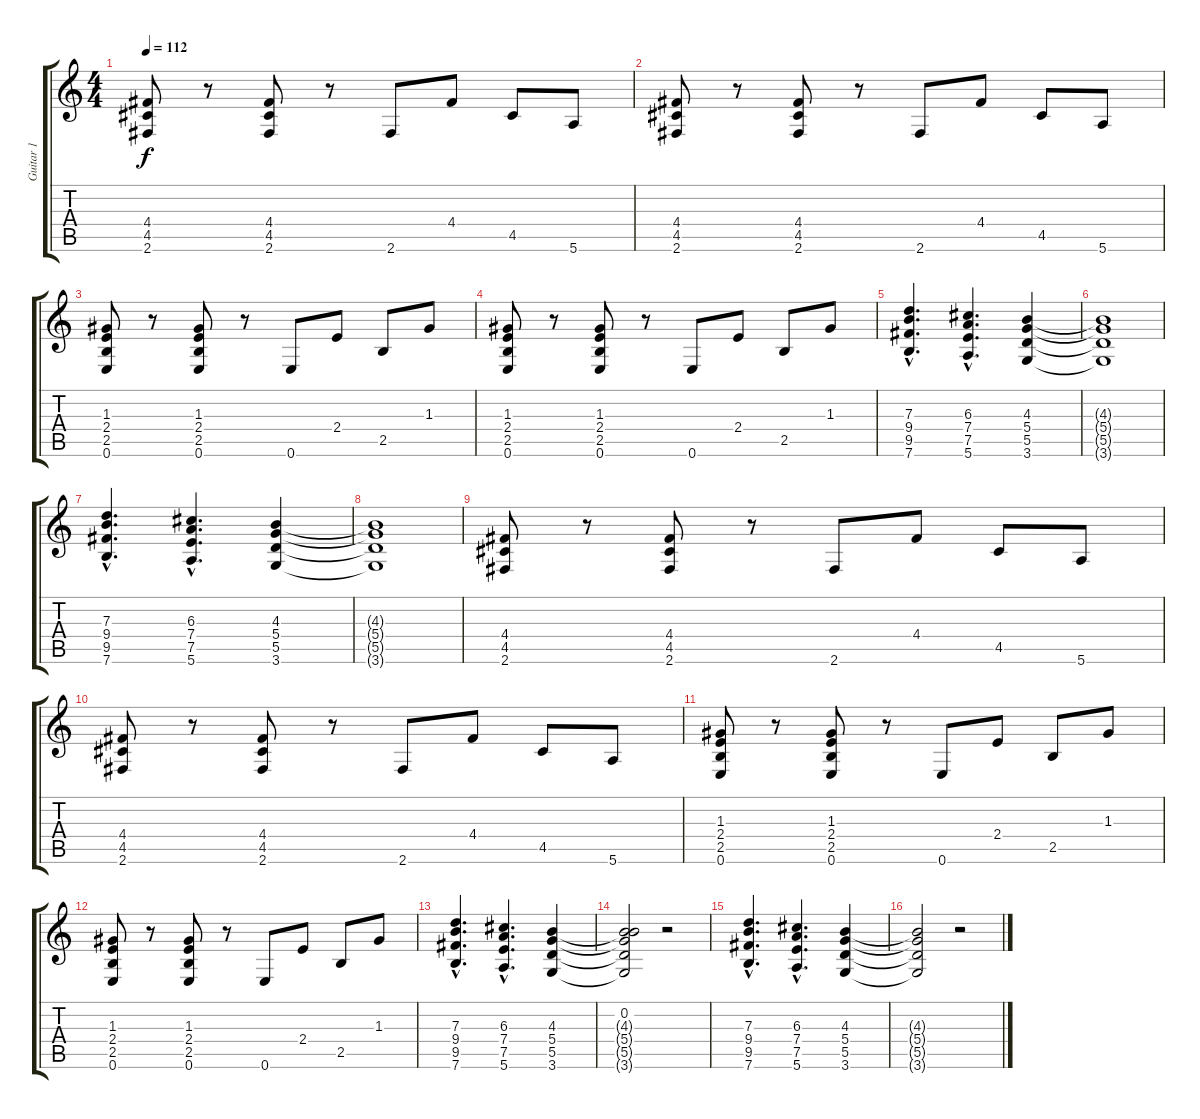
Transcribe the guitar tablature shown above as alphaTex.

\track ("Guitar 1" "Guitar 1") {instrument electricguitarclean}
\staff {score tabs}
\tuning (E4 B3 G3 D3 A2 E2) {hide}
\ts (4 4)
\tempo 112
\clef g2
\ks c
(4.4 4.5 2.6).8{dy f} r.8 (4.4 4.5 2.6).8 r.8 2.6.8 4.4.8 4.5.8 5.6.8 |
(4.4 4.5 2.6).8 r.8 (4.4 4.5 2.6).8 r.8 2.6.8 4.4.8 4.5.8 5.6.8 |
(1.3 2.4 2.5 0.6).8 r.8 (1.3 2.4 2.5 0.6).8 r.8 0.6.8 2.4.8 2.5.8 1.3.8 |
(1.3 2.4 2.5 0.6).8 r.8 (1.3 2.4 2.5 0.6).8 r.8 0.6.8 2.4.8 2.5.8 1.3.8 |
(7.3{hac} 9.4{hac} 9.5{hac} 7.6{hac}).4{d} (6.3{hac} 7.4{hac} 7.5{hac} 5.6{hac}).4{d} (4.3 5.4 5.5 3.6).4 |
(4.3{t} 5.4{t} 5.5{t} 3.6{t}).1 |
(7.3{hac} 9.4{hac} 9.5{hac} 7.6{hac}).4{d} (6.3{hac} 7.4{hac} 7.5{hac} 5.6{hac}).4{d} (4.3 5.4 5.5 3.6).4 |
(4.3{t} 5.4{t} 5.5{t} 3.6{t}).1 |
(4.4 4.5 2.6).8 r.8 (4.4 4.5 2.6).8 r.8 2.6.8 4.4.8 4.5.8 5.6.8 |
(4.4 4.5 2.6).8 r.8 (4.4 4.5 2.6).8 r.8 2.6.8 4.4.8 4.5.8 5.6.8 |
(1.3 2.4 2.5 0.6).8 r.8 (1.3 2.4 2.5 0.6).8 r.8 0.6.8 2.4.8 2.5.8 1.3.8 |
(1.3 2.4 2.5 0.6).8 r.8 (1.3 2.4 2.5 0.6).8 r.8 0.6.8 2.4.8 2.5.8 1.3.8 |
(7.3{hac} 9.4{hac} 9.5{hac} 7.6{hac}).4{d} (6.3{hac} 7.4{hac} 7.5{hac} 5.6{hac}).4{d} (4.3 5.4 5.5 3.6).4 |
(0.2 4.3{t} 5.4{t} 5.5{t} 3.6{t}).2 r.2 |
(7.3{hac} 9.4{hac} 9.5{hac} 7.6{hac}).4{d} (6.3{hac} 7.4{hac} 7.5{hac} 5.6{hac}).4{d} (4.3 5.4 5.5 3.6).4 |
(4.3{t} 5.4{t} 5.5{t} 3.6{t}).2 r.2
